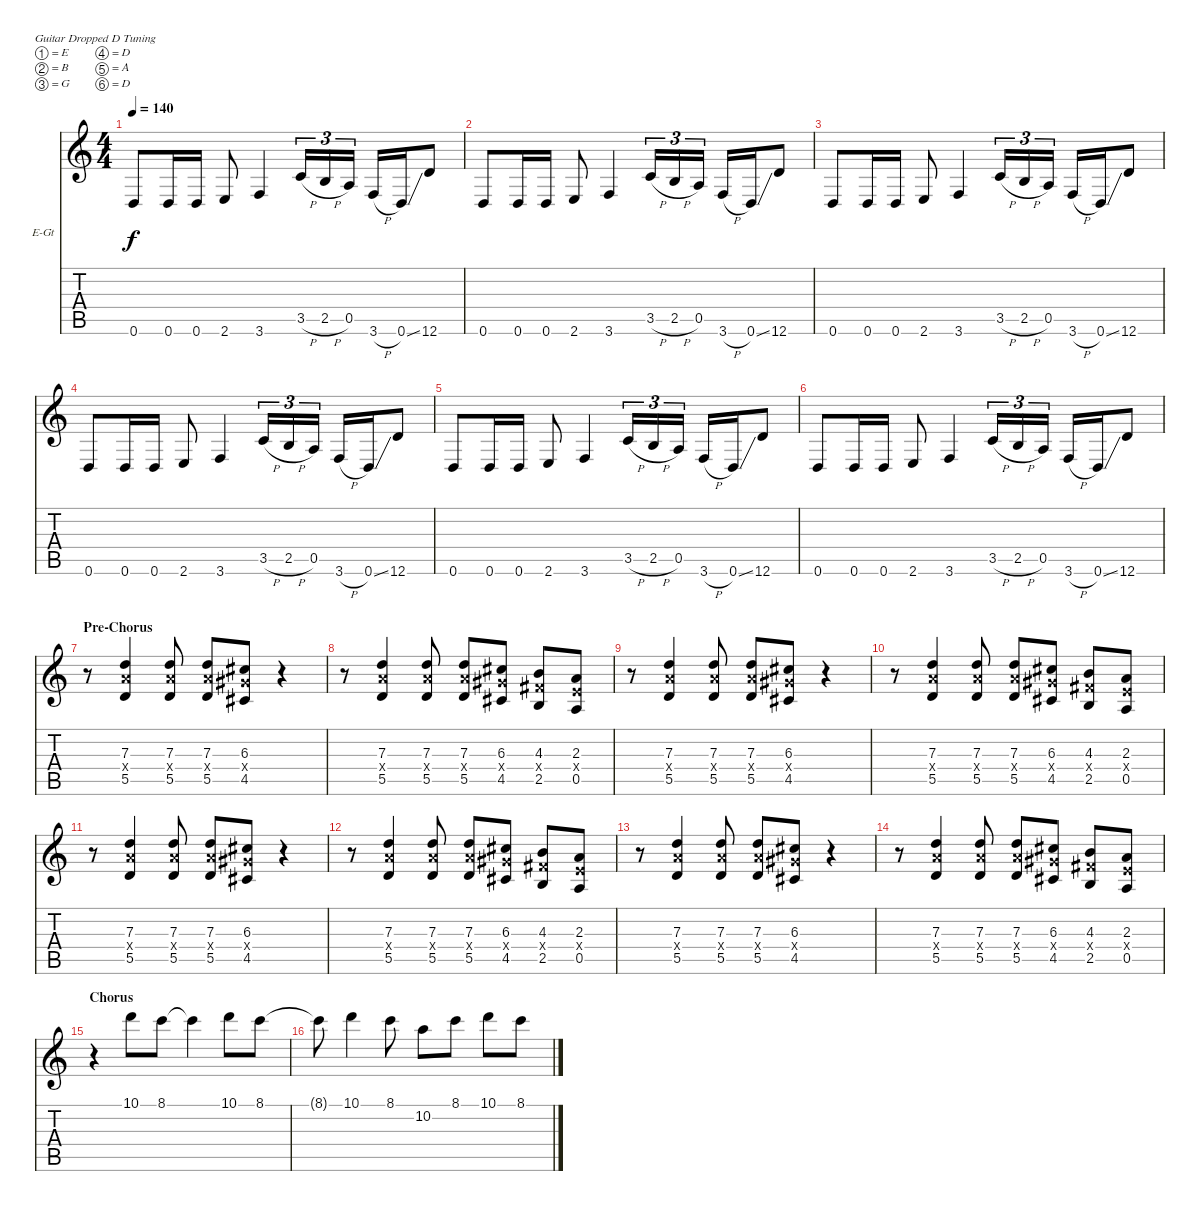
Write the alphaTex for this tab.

\defaultSystemsLayout 4
\bracketExtendMode nobrackets
\firstSystemTrackNameOrientation horizontal
\otherSystemsTrackNameOrientation horizontal
\track ("Stone Gossard (Drop D)" "E-Gt") {instrument overdrivenguitar}
\staff {score tabs}
\tuning (E4 B3 G3 D3 A2 D2)
\ts (4 4)
\tempo 140
\clef g2
\ks c
0.6.8{dy f} 0.6.16 0.6.16 2.6.8 3.6.4 3.5{h}.16{tu (3 2)} 2.5{h}.16{tu (3 2)} 0.5.16{tu (3 2)} 3.6{h}.16 0.6{ss}.16 12.6.8 |
0.6.8 0.6.16 0.6.16 2.6.8 3.6.4 3.5{h}.16{tu (3 2)} 2.5{h}.16{tu (3 2)} 0.5.16{tu (3 2)} 3.6{h}.16 0.6{ss}.16 12.6.8 |
0.6.8 0.6.16 0.6.16 2.6.8 3.6.4 3.5{h}.16{tu (3 2)} 2.5{h}.16{tu (3 2)} 0.5.16{tu (3 2)} 3.6{h}.16 0.6{ss}.16 12.6.8 |
0.6.8 0.6.16 0.6.16 2.6.8 3.6.4 3.5{h}.16{tu (3 2)} 2.5{h}.16{tu (3 2)} 0.5.16{tu (3 2)} 3.6{h}.16 0.6{ss}.16 12.6.8 |
0.6.8 0.6.16 0.6.16 2.6.8 3.6.4 3.5{h}.16{tu (3 2)} 2.5{h}.16{tu (3 2)} 0.5.16{tu (3 2)} 3.6{h}.16 0.6{ss}.16 12.6.8 |
0.6.8 0.6.16 0.6.16 2.6.8 3.6.4 3.5{h}.16{tu (3 2)} 2.5{h}.16{tu (3 2)} 0.5.16{tu (3 2)} 3.6{h}.16 0.6{ss}.16 12.6.8 |
\section ("" "Pre-Chorus")
r.8 (7.3 7.4{x} 5.5).4 (7.3 7.4{x} 5.5).8 (7.3 7.4{x} 5.5).8 (6.3 6.4{x} 4.5).8 r.4 |
r.8 (7.3 7.4{x} 5.5).4 (7.3 7.4{x} 5.5).8 (7.3 7.4{x} 5.5).8 (6.3 6.4{x} 4.5).8 (4.3 4.4{x} 2.5).8 (2.3 2.4{x} 0.5).8 |
r.8 (7.3 7.4{x} 5.5).4 (7.3 7.4{x} 5.5).8 (7.3 7.4{x} 5.5).8 (6.3 6.4{x} 4.5).8 r.4 |
r.8 (7.3 7.4{x} 5.5).4 (7.3 7.4{x} 5.5).8 (7.3 7.4{x} 5.5).8 (6.3 6.4{x} 4.5).8 (4.3 4.4{x} 2.5).8 (2.3 2.4{x} 0.5).8 |
r.8 (7.3 7.4{x} 5.5).4 (7.3 7.4{x} 5.5).8 (7.3 7.4{x} 5.5).8 (6.3 6.4{x} 4.5).8 r.4 |
r.8 (7.3 7.4{x} 5.5).4 (7.3 7.4{x} 5.5).8 (7.3 7.4{x} 5.5).8 (6.3 6.4{x} 4.5).8 (4.3 4.4{x} 2.5).8 (2.3 2.4{x} 0.5).8 |
r.8 (7.3 7.4{x} 5.5).4 (7.3 7.4{x} 5.5).8 (7.3 7.4{x} 5.5).8 (6.3 6.4{x} 4.5).8 r.4 |
r.8 (7.3 7.4{x} 5.5).4 (7.3 7.4{x} 5.5).8 (7.3 7.4{x} 5.5).8 (6.3 6.4{x} 4.5).8 (4.3 4.4{x} 2.5).8 (2.3 2.4{x} 0.5).8 |
\section ("" "Chorus")
r.4 10.1.8 8.1.8 8.1{t}.4 10.1.8 8.1.8 |
8.1{t}.8 10.1.4 8.1.8 10.2.8 8.1.8 10.1.8 8.1.8
